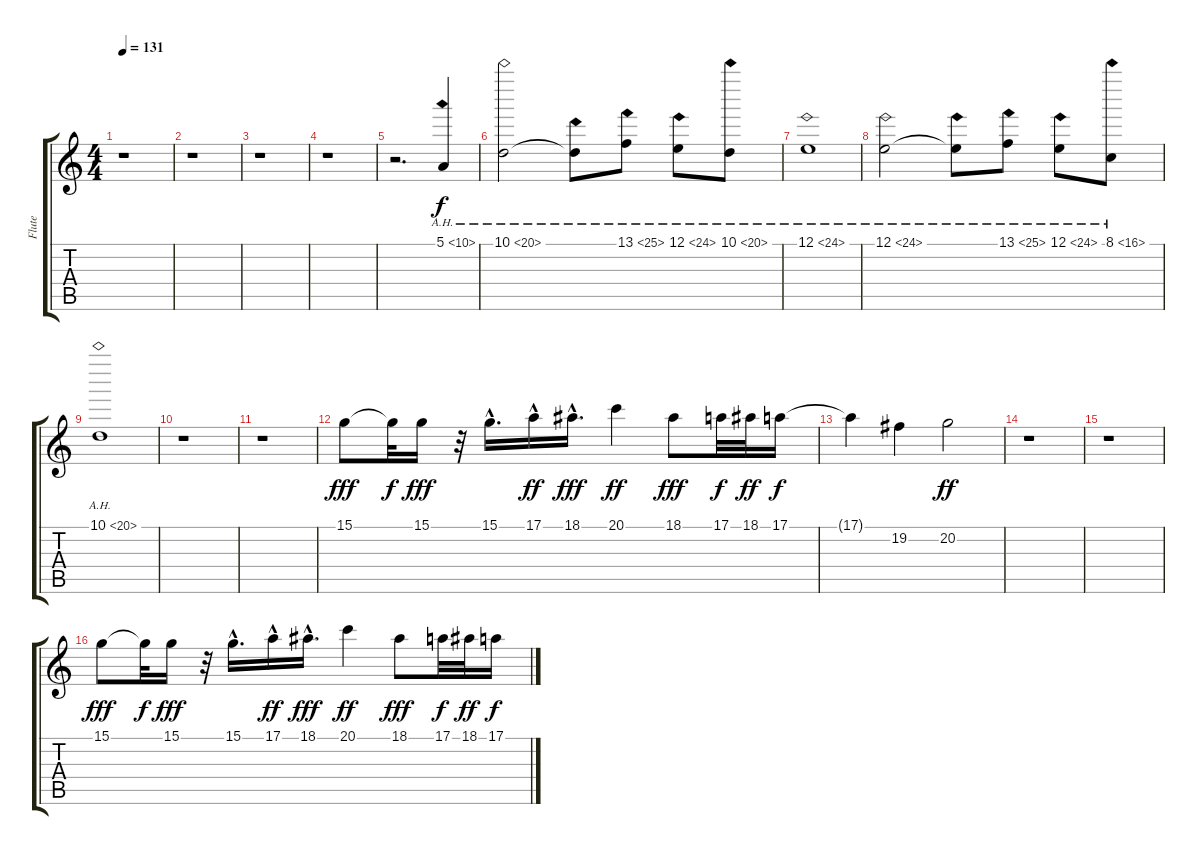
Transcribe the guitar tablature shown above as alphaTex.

\track ("Flute" "Flute") {instrument flute}
\staff {score tabs}
\tuning (E4 B3 G3 D3 A2 E2) {hide}
\ts (4 4)
\tempo 131
\clef g2
\ks c
r.1{dy f instrument flute} |
r.1 |
r.1 |
r.1 |
r.2{d} 5.1{ah 5}.4 |
10.1{ah 10}.2 10.1{ah 12 t}.8 13.1{ah 12}.8 12.1{ah 12}.8 10.1{ah 10}.8 |
12.1{ah 12}.1 |
12.1{ah 12}.2 12.1{ah 12 t}.8 13.1{ah 12}.8 12.1{ah 12}.8 8.1{ah 8}.8 |
10.1{ah 10}.1 |
r.1 |
r.1 |
15.1.8{dy fff} 15.1{t}.32{dy f} 15.1.16{dy fff} r.32 15.1{hac}.16{d} 17.1{hac}.16{dy ff} 18.1{hac}.16{d dy fff} 20.1.4{dy ff} 18.1.8{dy fff} 17.1.32{dy f} 18.1.32{dy ff} 17.1.16{dy f} |
17.1{t}.4 19.2.4 20.2.2{dy ff} |
r.1 |
r.1 |
15.1.8{dy fff} 15.1{t}.32{dy f} 15.1.16{dy fff} r.32 15.1{hac}.16{d} 17.1{hac}.16{dy ff} 18.1{hac}.16{d dy fff} 20.1.4{dy ff} 18.1.8{dy fff} 17.1.32{dy f} 18.1.32{dy ff} 17.1.16{dy f}
